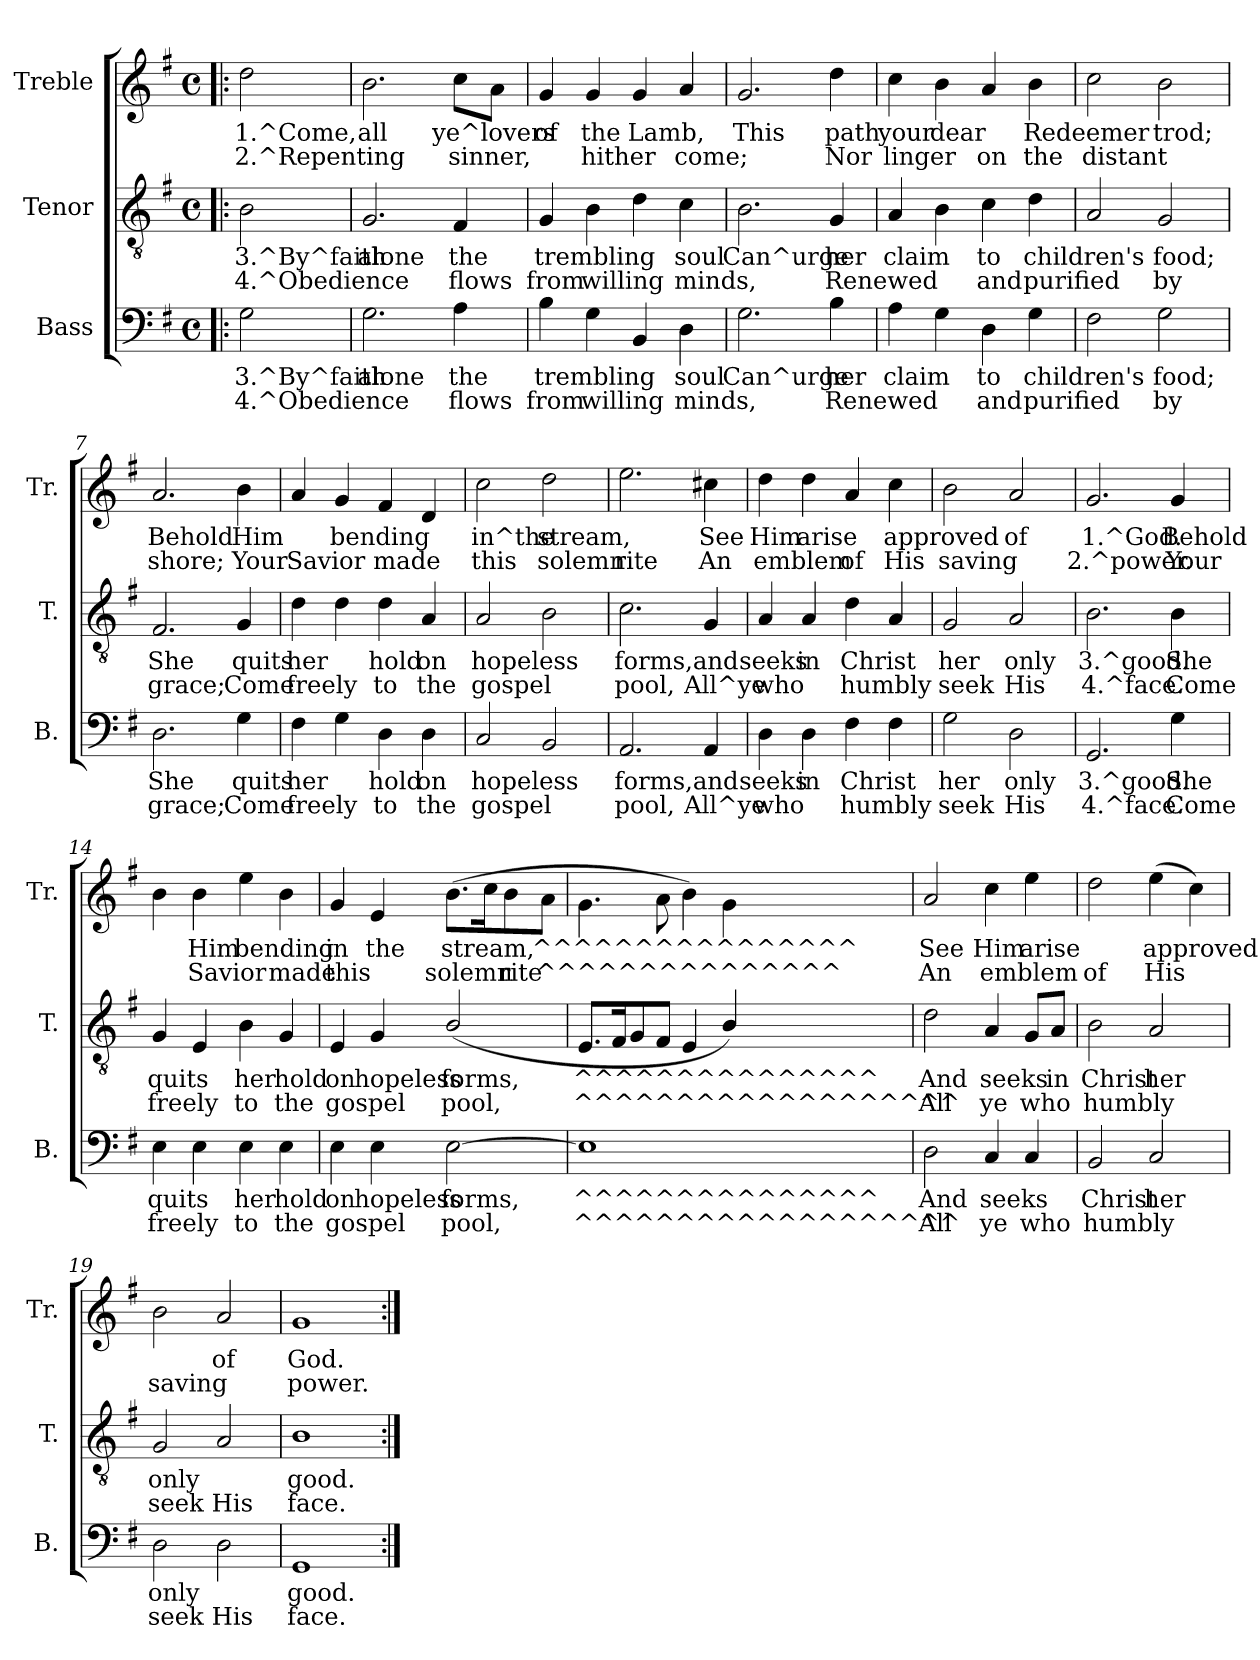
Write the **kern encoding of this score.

**kern	**text	**text	**kern	**text	**text	**kern	**text	**text
*part3	*part3	*part3	*part2	*part2	*part2	*part1	*part1	*part1
*staff3	*staff3	*staff3	*staff2	*staff2	*staff2	*staff1	*staff1	*staff1
*I"Bass	*	*	*I"Tenor	*	*	*I"Treble	*	*
*I'B.	*	*	*I'T.	*	*	*I'Tr.	*	*
!!LO:PB:g=z
*stria5	*	*	*stria5	*	*	*stria5	*	*
*clefF4	*	*	*clefGv2	*	*	*clefG2	*	*
*k[f#]	*	*	*k[f#]	*	*	*k[f#]	*	*
*G:	*	*	*G:	*	*	*G:	*	*
*M4/4	*	*	*M4/4	*	*	*M4/4	*	*
*met(c)	*	*	*met(c)	*	*	*met(c)	*	*
=1!|:	=1!|:	=1!|:	=1!|:	=1!|:	=1!|:	=1!|:	=1!|:	=1!|:
!	!LO:LY:a:rj	!LO:LY:a:rj	!	!LO:LY:b:rj	!LO:LY:b:rj	!	!LO:LY:b:rj	!LO:LY:b:rj
2G\	3.^By^faith	4.^Obedience	2B\	3.^By^faith	4.^Obedience	2dd\	1.^Come,	2.^Repenting
=2	=2	=2	=2	=2	=2	=2	=2	=2
!	!LO:LY:a:rj	!LO:LY:a:rj	!	!LO:LY:b:rj	!LO:LY:b:rj	!	!LO:LY:b:rj	!LO:LY:b:rj
2.G\	alone	.	2.G/	alone	.	2.b\	all	.
!	!LO:LY:a:rj	!LO:LY:a:rj	!	!LO:LY:b:rj	!LO:LY:b:rj	!	!LO:LY:b:rj	!LO:LY:b:rj
4A\	the	flows	4F#/	the	flows	8cc\L	ye^lovers	sinner,
!	!	!	!	!	!	!	!LO:LY:b:rj	!LO:LY:b:rj
.	.	.	.	.	.	8a\J	.	.
=3	=3	=3	=3	=3	=3	=3	=3	=3
!	!LO:LY:a:rj	!LO:LY:a:rj	!	!LO:LY:b:rj	!LO:LY:b:rj	!	!LO:LY:b:rj	!LO:LY:b:rj
4B\	trembling	from	4G/	trembling	from	4g/	of	.
!	!LO:LY:a:rj	!LO:LY:a:rj	!	!LO:LY:b:rj	!LO:LY:b:rj	!	!LO:LY:b:rj	!LO:LY:b:rj
4G\	.	willing	4B\	.	willing	4g/	the	hither
!	!LO:LY:a:rj	!LO:LY:a:rj	!	!LO:LY:b:rj	!LO:LY:b:rj	!	!LO:LY:b:rj	!LO:LY:b:rj
4BB/	.	.	4d\	.	.	4g/	Lamb,	.
!	!LO:LY:a:rj	!LO:LY:a:rj	!	!LO:LY:b:rj	!LO:LY:b:rj	!	!LO:LY:b:rj	!LO:LY:b:rj
4D\	soul	minds,	4c\	soul	minds,	4a/	.	come;
=4	=4	=4	=4	=4	=4	=4	=4	=4
!	!LO:LY:a:rj	!LO:LY:a:rj	!	!LO:LY:b:rj	!LO:LY:b:rj	!	!LO:LY:b:rj	!LO:LY:b:rj
2.G\	Can^urge	.	2.B\	Can^urge	.	2.g/	This	.
!	!LO:LY:a:rj	!LO:LY:a:rj	!	!LO:LY:b:rj	!LO:LY:b:rj	!	!LO:LY:b:rj	!LO:LY:b:rj
4B\	her	Renewed	4G/	her	Renewed	4dd\	path	Nor
=5	=5	=5	=5	=5	=5	=5	=5	=5
!	!LO:LY:a:rj	!LO:LY:a:rj	!	!LO:LY:b:rj	!LO:LY:b:rj	!	!LO:LY:b:rj	!LO:LY:b:rj
4A\	claim	.	4A/	claim	.	4cc>\	your	linger
!	!LO:LY:a:rj	!LO:LY:a:rj	!	!LO:LY:b:rj	!LO:LY:b:rj	!	!LO:LY:b:rj	!LO:LY:b:rj
4G\	.	.	4B\	.	.	4b\	dear	.
!	!LO:LY:a:rj	!LO:LY:a:rj	!	!LO:LY:b:rj	!LO:LY:b:rj	!	!LO:LY:b:rj	!LO:LY:b:rj
4D\	to	and	4c\	to	and	4a/	.	on
!	!LO:LY:a:rj	!LO:LY:a:rj	!	!LO:LY:b:rj	!LO:LY:b:rj	!	!LO:LY:b:rj	!LO:LY:b:rj
4G\	children's	purified	4d\	children's	purified	4b\	Redeemer	the
=6	=6	=6	=6	=6	=6	=6	=6	=6
!	!LO:LY:a:rj	!LO:LY:a:rj	!	!LO:LY:b:rj	!LO:LY:b:rj	!	!LO:LY:b:rj	!LO:LY:b:rj
2F#\	.	.	2A/	.	.	2cc\	.	distant
!	!LO:LY:a:rj	!LO:LY:a:rj	!	!LO:LY:b:rj	!LO:LY:b:rj	!	!LO:LY:b:rj	!LO:LY:b:rj
2G\	food;	by	2G/	food;	by	2b\	trod;	.
=7	=7	=7	=7	=7	=7	=7	=7	=7
!	!LO:LY:a:rj	!LO:LY:a:rj	!	!LO:LY:b:rj	!LO:LY:b:rj	!	!LO:LY:b:rj	!LO:LY:b:rj
2.D\	She	grace;	2.F#/	She	grace;	2.a/	Behold	shore;
!	!LO:LY:a:rj	!LO:LY:a:rj	!	!LO:LY:b:rj	!LO:LY:b:rj	!	!LO:LY:b:rj	!LO:LY:b:rj
4G\	quits	Come	4G/	quits	Come	4b\	Him	Your
=8	=8	=8	=8	=8	=8	=8	=8	=8
!	!LO:LY:a:rj	!LO:LY:a:rj	!	!LO:LY:b:rj	!LO:LY:b:rj	!	!LO:LY:b:rj	!LO:LY:b:rj
4F#\	her	freely	4d\	her	freely	4a/	.	Savior
!	!LO:LY:a:rj	!LO:LY:a:rj	!	!LO:LY:b:rj	!LO:LY:b:rj	!	!LO:LY:b:rj	!LO:LY:b:rj
4G\	.	.	4d\	.	.	4g/	bending	.
!	!LO:LY:a:rj	!LO:LY:a:rj	!	!LO:LY:b:rj	!LO:LY:b:rj	!	!LO:LY:b:rj	!LO:LY:b:rj
4D\	hold	to	4d\	hold	to	4f#/	.	made
!	!LO:LY:a:rj	!LO:LY:a:rj	!	!LO:LY:b:rj	!LO:LY:b:rj	!	!LO:LY:b:rj	!LO:LY:b:rj
4D\	on	the	4A/	on	the	4d/	.	.
=9	=9	=9	=9	=9	=9	=9	=9	=9
!	!LO:LY:a:rj	!LO:LY:a:rj	!	!LO:LY:b:rj	!LO:LY:b:rj	!	!LO:LY:b:rj	!LO:LY:b:rj
2C/	hopeless	gospel	2A/	hopeless	gospel	2cc\	in^the	this
!	!LO:LY:a:rj	!LO:LY:a:rj	!	!LO:LY:b:rj	!LO:LY:b:rj	!	!LO:LY:b:rj	!LO:LY:b:rj
2BB/	.	.	2B\	.	.	2dd\	stream,	solemn
=10	=10	=10	=10	=10	=10	=10	=10	=10
!	!LO:LY:a:rj	!LO:LY:a:rj	!	!LO:LY:b:rj	!LO:LY:b:rj	!	!LO:LY:b:rj	!LO:LY:b:rj
2.AA/	forms,and	pool,	2.c\	forms,and	pool,	2.ee>\	.	rite
!	!LO:LY:a:rj	!LO:LY:a:rj	!	!LO:LY:b:rj	!LO:LY:b:rj	!	!LO:LY:b:rj	!LO:LY:b:rj
4AA/	.	All^ye	4G/	.	All^ye	4cc#X\	See	An
=11	=11	=11	=11	=11	=11	=11	=11	=11
!	!LO:LY:a:rj	!LO:LY:a:rj	!	!LO:LY:b:rj	!LO:LY:b:rj	!	!LO:LY:b:rj	!LO:LY:b:rj
4D\	seeks	who	4A/	seeks	who	4dd\	Him	emblem
!	!LO:LY:a:rj	!LO:LY:a:rj	!	!LO:LY:b:rj	!LO:LY:b:rj	!	!LO:LY:b:rj	!LO:LY:b:rj
4D\	in	.	4A/	in	.	4dd\	arise	.
!	!LO:LY:a:rj	!LO:LY:a:rj	!	!LO:LY:b:rj	!LO:LY:b:rj	!	!LO:LY:b:rj	!LO:LY:b:rj
4F#\	Christ	humbly	4d\	Christ	humbly	4a/	.	of
!	!LO:LY:a:rj	!LO:LY:a:rj	!	!LO:LY:b:rj	!LO:LY:b:rj	!	!LO:LY:b:rj	!LO:LY:b:rj
4F#\	.	.	4A/	.	.	4cc\	approved	His
=12	=12	=12	=12	=12	=12	=12	=12	=12
!	!LO:LY:a:rj	!LO:LY:a:rj	!	!LO:LY:b:rj	!LO:LY:b:rj	!	!LO:LY:b:rj	!LO:LY:b:rj
2G\	her	seek	2G/	her	seek	2b\	.	saving
!	!LO:LY:a:rj	!LO:LY:a:rj	!	!LO:LY:b:rj	!LO:LY:b:rj	!	!LO:LY:b:rj	!LO:LY:b:rj
2D\	only	His	2A/	only	His	2a/	of	.
!!LO:LB:g=z
=13	=13	=13	=13	=13	=13	=13	=13	=13
!	!LO:LY:a:rj	!LO:LY:a:rj	!	!LO:LY:b:rj	!LO:LY:b:rj	!	!LO:LY:b:rj	!LO:LY:b:rj
2.GG/	3.^good.	4.^face.	2.B\	3.^good.	4.^face.	2.g/	1.^God.	2.^power.
!	!LO:LY:a:rj	!LO:LY:a:rj	!	!LO:LY:b:rj	!LO:LY:b:rj	!	!LO:LY:b:rj	!LO:LY:b:rj
4G\	She	Come	4B\	She	Come	4g/	Behold	Your
=14	=14	=14	=14	=14	=14	=14	=14	=14
!	!LO:LY:a:rj	!LO:LY:a:rj	!	!LO:LY:b:rj	!LO:LY:b:rj	!	!LO:LY:b:rj	!LO:LY:b:rj
4E\	quits	freely	4G/	quits	freely	4b\	.	.
!	!LO:LY:a:rj	!LO:LY:a:rj	!	!LO:LY:b:rj	!LO:LY:b:rj	!	!LO:LY:b:rj	!LO:LY:b:rj
4E\	.	.	4E/	.	.	4b\	Him	Savior
!	!LO:LY:a:rj	!LO:LY:a:rj	!	!LO:LY:b:rj	!LO:LY:b:rj	!	!LO:LY:b:rj	!LO:LY:b:rj
4E\	her	to	4B\	her	to	4ee\	bending	.
!	!LO:LY:a:rj	!LO:LY:a:rj	!	!LO:LY:b:rj	!LO:LY:b:rj	!	!LO:LY:b:rj	!LO:LY:b:rj
4E\	hold	the	4G/	hold	the	4b\	.	made
=15	=15	=15	=15	=15	=15	=15	=15	=15
!	!LO:LY:a:rj	!LO:LY:a:rj	!	!LO:LY:b:rj	!LO:LY:b:rj	!	!LO:LY:b:rj	!LO:LY:b:rj
4E\	on	gospel	4E/	on	gospel	4g>/	in	this
!	!LO:LY:a:rj	!LO:LY:a:rj	!	!LO:LY:b:rj	!LO:LY:b:rj	!	!LO:LY:b:rj	!LO:LY:b:rj
4E\	hopeless	.	4G/	hopeless	.	4e/	the	.
!	!LO:LY:a:rj	!LO:LY:a:rj	!	!LO:LY:b:rj	!LO:LY:b:rj	!	!LO:LY:b:rj	!LO:LY:b:rj
[>2E\	forms,	pool,	(<2B/	forms,	pool,	(>8.b\L	stream,	solemn
!	!	!	!	!	!	!	!LO:LY:b:rj	!LO:LY:b:rj
.	.	.	.	.	.	16cc\	.	.
!	!	!	!	!	!	!	!LO:LY:b:rj	!LO:LY:b:rj
.	.	.	.	.	.	8b\	.	rite
!	!	!	!	!	!	!	!LO:LY:b:rj	!LO:LY:b:rj
.	.	.	.	.	.	8a\J	^^^^^^^^^^^^^^^^	^^^^^^^^^^^^^^^
=16	=16	=16	=16	=16	=16	=16	=16	=16
!	!LO:LY:a:rj	!LO:LY:a:rj	!	!LO:LY:b:rj	!LO:LY:b:rj	!	!LO:LY:b:rj	!
1E]	^^^^^^^^^^^^^^^	^^^^^^^^^^^^^^^^^^^	8.E/L	^^^^^^^^^^^^^^^	^^^^^^^^^^^^^^^^^^^	4.g\	.	.
!	!	!	!	!LO:LY:b:rj	!LO:LY:b:rj	!	!	!
.	.	.	16F#/	.	.	.	.	.
!	!	!	!	!LO:LY:b:rj	!LO:LY:b:rj	!	!	!
.	.	.	8G/	.	.	.	.	.
!	!	!	!	!LO:LY:b:rj	!LO:LY:b:rj	!	!LO:LY:b:rj	!
.	.	.	8F#/J	.	.	8a\	.	.
!	!	!	!	!LO:LY:b:rj	!LO:LY:b:rj	!	!LO:LY:b:rj	!
.	.	.	4E/	.	.	4b\)	.	.
!	!	!	!	!LO:LY:b:rj	!LO:LY:b:rj	!	!LO:LY:b:rj	!
.	.	.	4B/)	.	.	4g\	.	.
=17	=17	=17	=17	=17	=17	=17	=17	=17
!	!LO:LY:a:rj	!LO:LY:a:rj	!	!LO:LY:b:rj	!LO:LY:b:rj	!	!LO:LY:b:rj	!LO:LY:b:rj
2D\	And	All	2d\	And	All	2a/	See	An
!	!LO:LY:a:rj	!LO:LY:a:rj	!	!LO:LY:b:rj	!LO:LY:b:rj	!	!LO:LY:b:rj	!LO:LY:b:rj
4C/	seeks	ye	4A/	seeks	ye	4cc\	Him	emblem
!	!LO:LY:a:rj	!LO:LY:a:rj	!	!LO:LY:b:rj	!LO:LY:b:rj	!	!LO:LY:b:rj	!LO:LY:b:rj
4C/	.	who	8G/L	.	who	4ee\	arise	.
!	!	!	!	!LO:LY:b:rj	!LO:LY:b:rj	!	!	!
.	.	.	8A/J	in	.	.	.	.
=18	=18	=18	=18	=18	=18	=18	=18	=18
!	!LO:LY:a:rj	!LO:LY:a:rj	!	!LO:LY:b:rj	!LO:LY:b:rj	!	!LO:LY:b:rj	!LO:LY:b:rj
2BB/	Christ	humbly	2B\	Christ	humbly	2dd\	.	of
!	!LO:LY:a:rj	!LO:LY:a:rj	!	!LO:LY:b:rj	!LO:LY:b:rj	!	!LO:LY:b:rj	!LO:LY:b:rj
2C/	her	.	2A/	her	.	(>4ee\	approved	His
!	!	!	!	!	!	!	!LO:LY:b:rj	!LO:LY:b:rj
.	.	.	.	.	.	4cc\)	.	.
=19	=19	=19	=19	=19	=19	=19	=19	=19
!	!LO:LY:a:rj	!LO:LY:a:rj	!	!LO:LY:b:rj	!LO:LY:b:rj	!	!LO:LY:b:rj	!LO:LY:b:rj
2D\	only	seek	2G/	only	seek	2b\	.	saving
!	!LO:LY:a:rj	!LO:LY:a:rj	!	!LO:LY:b:rj	!LO:LY:b:rj	!	!LO:LY:b:rj	!LO:LY:b:rj
2D\	.	His	2A/	.	His	2a/	of	.
=20	=20	=20	=20	=20	=20	=20	=20	=20
!	!LO:LY:a:rj	!LO:LY:a:rj	!	!LO:LY:b:rj	!LO:LY:b:rj	!	!LO:LY:b:rj	!LO:LY:b:rj
1GG	good.	face.	1B	good.	face.	1g	God.	power.
=:|!	=:|!	=:|!	=:|!	=:|!	=:|!	=:|!	=:|!	=:|!
*-	*-	*-	*-	*-	*-	*-	*-	*-
